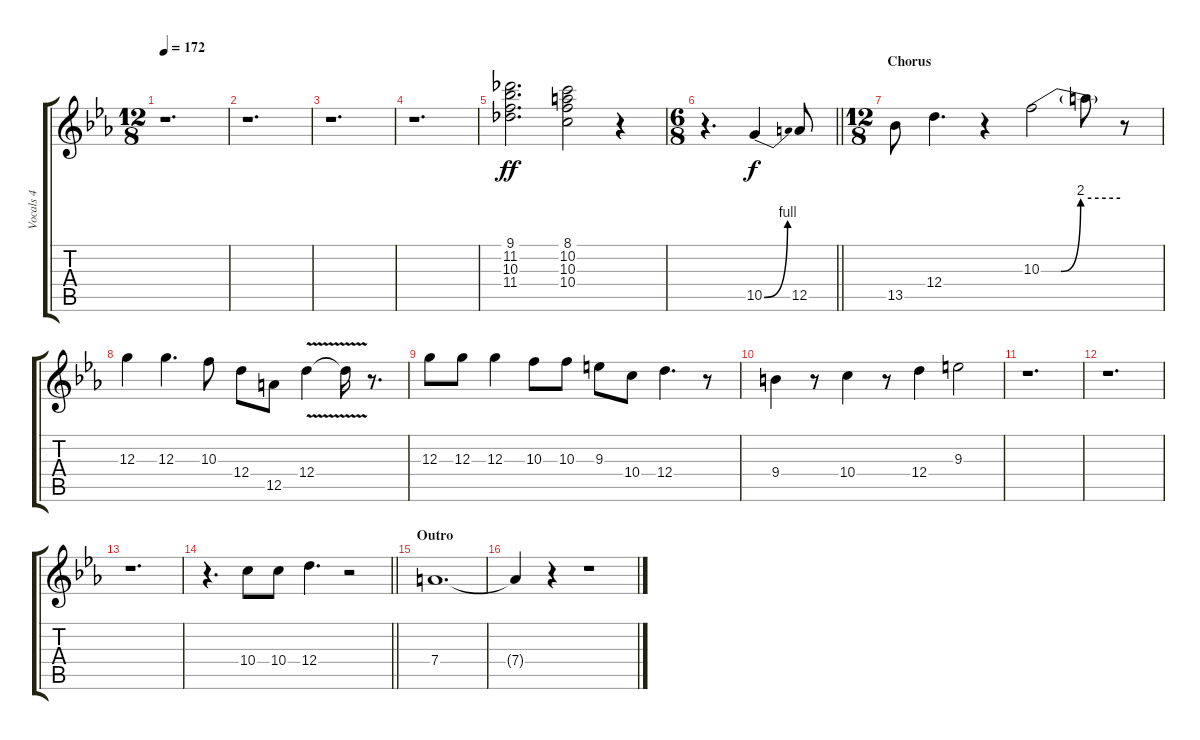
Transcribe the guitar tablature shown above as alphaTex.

\track ("Vocals 4" "Vocals 4") {instrument electricguitarjazz}
\staff {score tabs}
\tuning (E4 B3 G3 D3 A2 E2) {hide}
\ts (12 8)
\tempo 172
\clef g2
\ks cminor
r.1{d dy f} |
r.1{d} |
r.1{d} |
r.1{d} |
(9.1 11.2 10.3 11.4).2{d dy ff} (8.1 10.2 10.3 10.4).2 r.4 |
\ts (6 8)
\barLineRight lightlight
r.4{d} 10.5{be (bend 0 0 60 4)}.4{dy f} 12.5.8 |
\ts (12 8)
\section ("" "Chorus")
13.5.8 12.4.4{d} r.4 10.3{be (custom 0 0 15 0 30 8 60 8)}.2 10.3{t}.8 r.8 |
12.3.4 12.3.4{d} 10.3.8 12.4.8 12.5.8 12.4{v}.4 12.4{t}.16 r.8{d} |
12.3.8 12.3.8 12.3.4 10.3.8 10.3.8 9.3.8 10.4.8 12.4.4{d} r.8 |
9.4.4 r.8 10.4.4 r.8 12.4.4 9.3.2 |
r.1{d} |
r.1{d} |
r.1{d} |
\barLineRight lightlight
r.4{d} 10.4.8 10.4.8 12.4.4{d} r.2 |
\section ("" "Outro")
7.4.1{d} |
7.4{t}.4 r.4 r.1
